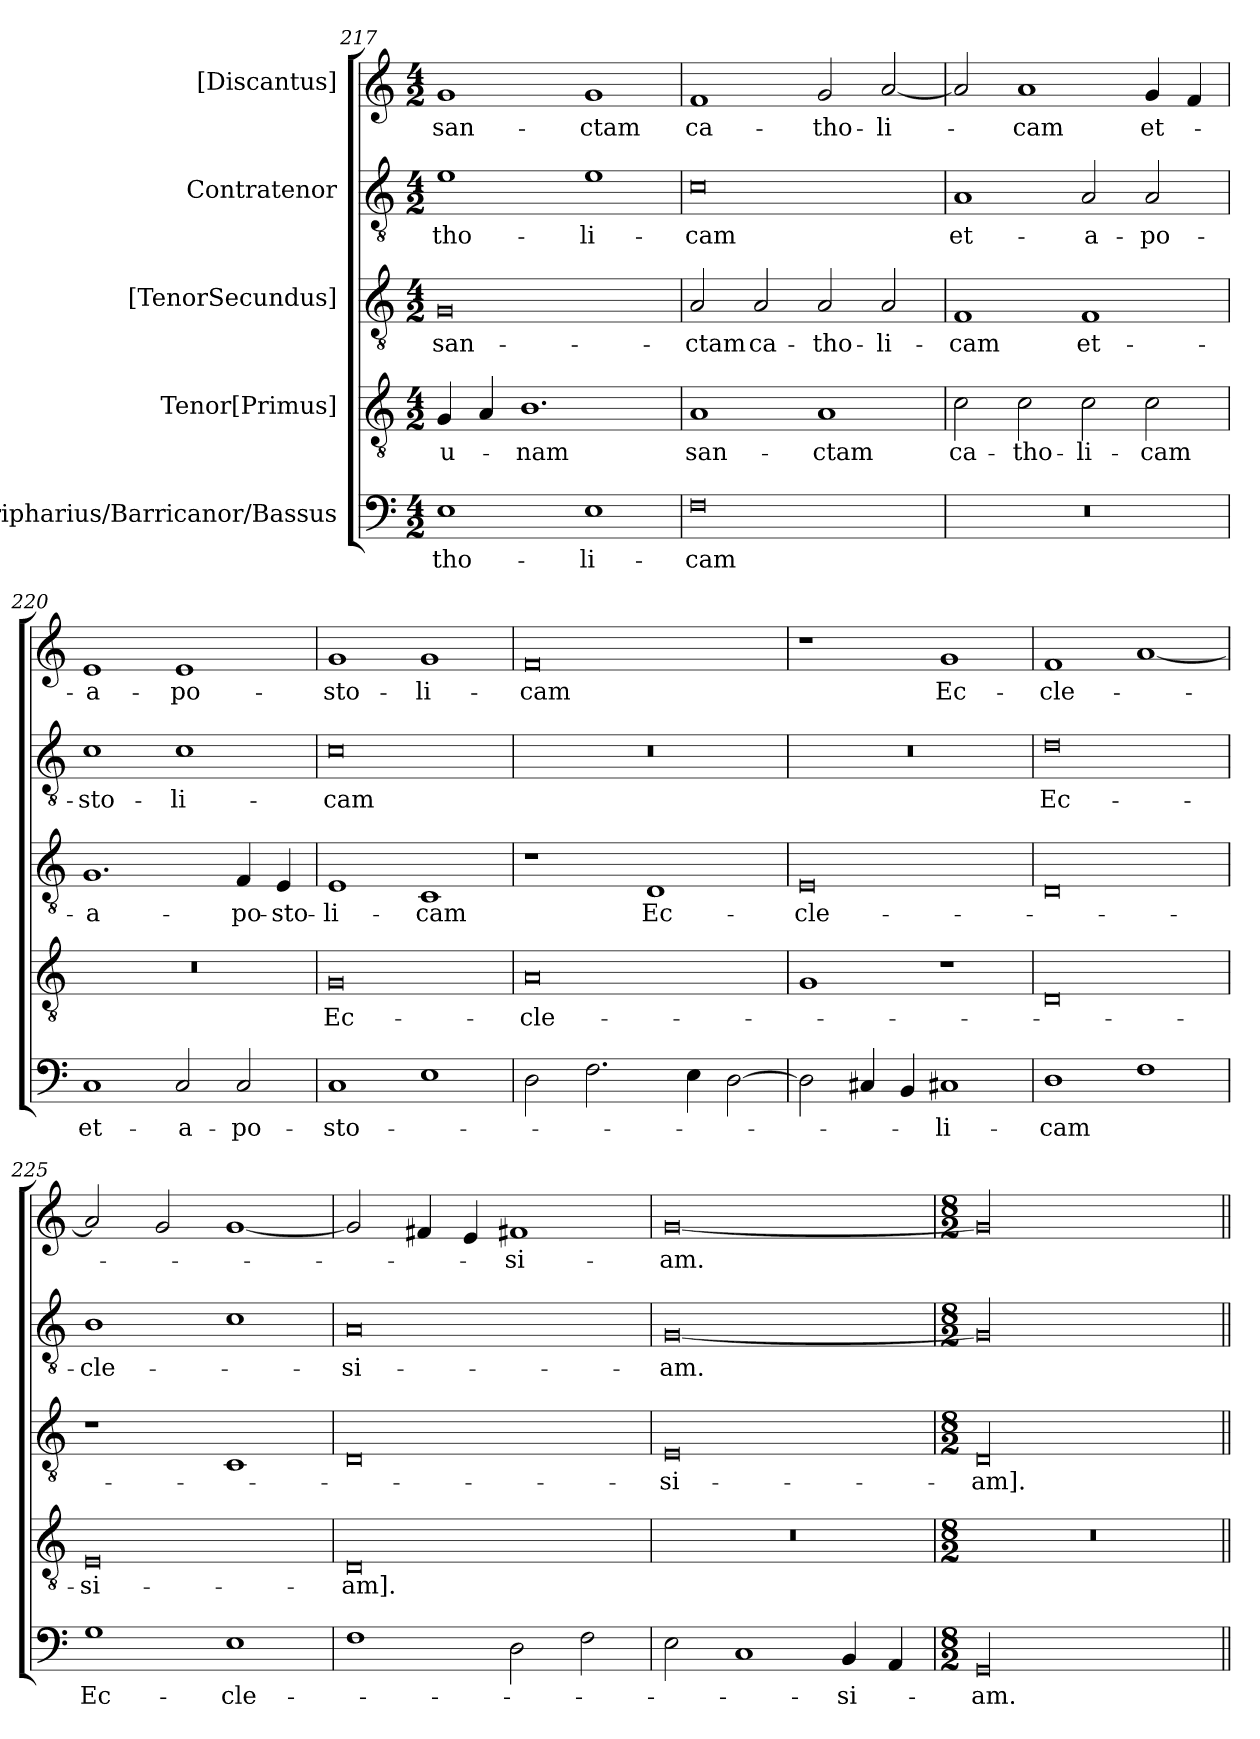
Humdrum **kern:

**kern	**text	**kern	**text	**kern	**text	**kern	**text	**kern	**text
*part5	*part5	*part4	*part4	*part3	*part3	*part2	*part2	*part1	*part1
*staff5	*staff5	*staff4	*staff4	*staff3	*staff3	*staff2	*staff2	*staff1	*staff1
*I"Barripharius/Barricanor/Bassus	*	*I"Tenor[Primus]	*	*I"[TenorSecundus]	*	*I"Contratenor	*	*I"[Discantus]	*
*clefF4	*	*clefGv2	*	*clefGv2	*	*clefGv2	*	*clefG2	*
*k[]	*	*k[]	*	*k[]	*	*k[]	*	*k[]	*
*M4/2	*	*M4/2	*	*M4/2	*	*M4/2	*	*M4/2	*
=217	=217	=217	=217	=217	=217	=217	=217	=217	=217
1E\	-tho-	4G/	u-	0G/	san-	1e\	-tho-	1g/	san-
.	.	4A/	.	.	.	.	.	.	.
.	.	1.B\	-nam	.	.	.	.	.	.
1E\	-li-	.	.	.	.	1e\	-li-	1g/	-ctam
=218	=218	=218	=218	=218	=218	=218	=218	=218	=218
0F\	-cam	1A/	san-	2A/	-ctam	0c\	-cam	1f/	ca-
.	.	.	.	2A/	ca-	.	.	.	.
.	.	1A/	-ctam	2A/	-tho-	.	.	2g/	-tho-
.	.	.	.	2A/	-li-	.	.	[2a/	-li-
=219	=219	=219	=219	=219	=219	=219	=219	=219	=219
0r	.	2c\	ca-	1F/	-cam	1A/	et-	2a/]	.
.	.	2c\	-tho-	.	.	.	.	1a/	-cam
.	.	2c\	-li-	1F/	et-	2A/	a-	.	.
.	.	2c\	-cam	.	.	2A/	-po-	4g/	et-
.	.	.	.	.	.	.	.	4f/	.
=220	=220	=220	=220	=220	=220	=220	=220	=220	=220
1C/	et-	0r	.	1.G/	a-	1c\	-sto-	1e/	a-
2C/	a-	.	.	.	.	1c\	-li-	1e/	-po-
2C/	-po-	.	.	4F/	-po-	.	.	.	.
.	.	.	.	4E/	-sto-	.	.	.	.
=221	=221	=221	=221	=221	=221	=221	=221	=221	=221
1C/	-sto-	0G/	Ec-	1E/	-li-	0c\	-cam	1g/	-sto-
1E\	.	.	.	1C/	-cam	.	.	1g/	-li-
=222	=222	=222	=222	=222	=222	=222	=222	=222	=222
2D\	.	0A/	-cle-	1r	.	0r	.	0f/	-cam
2.F\	.	.	.	.	.	.	.	.	.
.	.	.	.	1D/	Ec-	.	.	.	.
4E\	.	.	.	.	.	.	.	.	.
[2D\	.	.	.	.	.	.	.	.	.
=223	=223	=223	=223	=223	=223	=223	=223	=223	=223
2D\]	.	1G/	.	0E/	-cle-	0r	.	1r	.
4C#X/	.	.	.	.	.	.	.	.	.
4BB/	.	.	.	.	.	.	.	.	.
1C#X/	-li-	1r	.	.	.	.	.	1g/	Ec-
=224	=224	=224	=224	=224	=224	=224	=224	=224	=224
1D\	-cam	0D/	.	0D/	.	0d\	Ec-	1f/	-cle-
1F\	.	.	.	.	.	.	.	[1a/	.
=225	=225	=225	=225	=225	=225	=225	=225	=225	=225
1G\	Ec-	0E/	-si-	1r	.	1B\	-cle-	2a/]	.
.	.	.	.	.	.	.	.	2g/	.
1E\	-cle-	.	.	1C/	.	1c\	.	[1g/	.
=226	=226	=226	=226	=226	=226	=226	=226	=226	=226
1F\	.	0D/	-am].	0D/	.	0A/	-si-	2g/]	.
.	.	.	.	.	.	.	.	4f#X/	.
.	.	.	.	.	.	.	.	4e/	.
2D\	.	.	.	.	.	.	.	1f#X/	-si-
2F\	.	.	.	.	.	.	.	.	.
=227	=227	=227	=227	=227	=227	=227	=227	=227	=227
2E\	.	0r	.	0E/	-si-	[0G/	-am.	[0g/	-am.
1C/	.	.	.	.	.	.	.	.	.
4BB/	-si-	.	.	.	.	.	.	.	.
4AA/	.	.	.	.	.	.	.	.	.
=228	=228	=228	=228	=228	=228	=228	=228	=228	=228
*M8/2	*	*M8/2	*	*M8/2	*	*M8/2	*	*M8/2	*
00GG/	-am.	00r	.	00D/	-am].	00G/]	.	00g/]	.
=||	=||	=||	=||	=||	=||	=||	=||	=||	=||
*-	*-	*-	*-	*-	*-	*-	*-	*-	*-
